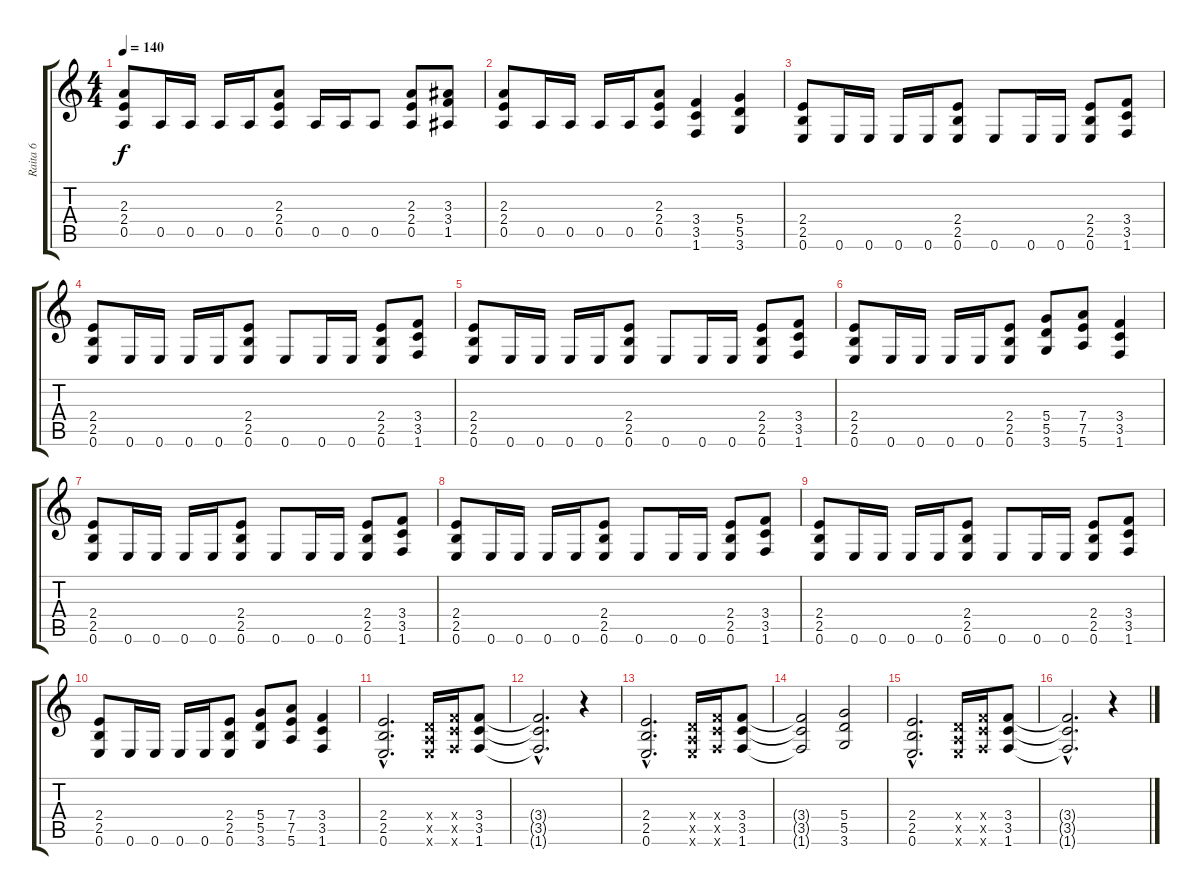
\track ("Raita 6" "Raita 6") {instrument distortionguitar}
\staff {score tabs}
\tuning (E4 B3 G3 D3 A2 E2) {hide}
\ts (4 4)
\tempo 140
\clef g2
\ks c
(2.3 2.4 0.5).8{dy f} 0.5.16 0.5.16 0.5.16 0.5.16 (2.3 2.4 0.5).8 0.5.16 0.5.16 0.5.8 (2.3 2.4 0.5).8 (3.3 3.4 1.5).8 |
(2.3 2.4 0.5).8 0.5.16 0.5.16 0.5.16 0.5.16 (2.3 2.4 0.5).8 (3.4 3.5 1.6).4 (5.4 5.5 3.6).4 |
(2.4 2.5 0.6).8 0.6.16 0.6.16 0.6.16 0.6.16 (2.4 2.5 0.6).8 0.6.8 0.6.16 0.6.16 (2.4 2.5 0.6).8 (3.4 3.5 1.6).8 |
(2.4 2.5 0.6).8 0.6.16 0.6.16 0.6.16 0.6.16 (2.4 2.5 0.6).8 0.6.8 0.6.16 0.6.16 (2.4 2.5 0.6).8 (3.4 3.5 1.6).8 |
(2.4 2.5 0.6).8 0.6.16 0.6.16 0.6.16 0.6.16 (2.4 2.5 0.6).8 0.6.8 0.6.16 0.6.16 (2.4 2.5 0.6).8 (3.4 3.5 1.6).8 |
(2.4 2.5 0.6).8 0.6.16 0.6.16 0.6.16 0.6.16 (2.4 2.5 0.6).8 (5.4 5.5 3.6).8 (7.4 7.5 5.6).8 (3.4 3.5 1.6).4 |
(2.4 2.5 0.6).8 0.6.16 0.6.16 0.6.16 0.6.16 (2.4 2.5 0.6).8 0.6.8 0.6.16 0.6.16 (2.4 2.5 0.6).8 (3.4 3.5 1.6).8 |
(2.4 2.5 0.6).8 0.6.16 0.6.16 0.6.16 0.6.16 (2.4 2.5 0.6).8 0.6.8 0.6.16 0.6.16 (2.4 2.5 0.6).8 (3.4 3.5 1.6).8 |
(2.4 2.5 0.6).8 0.6.16 0.6.16 0.6.16 0.6.16 (2.4 2.5 0.6).8 0.6.8 0.6.16 0.6.16 (2.4 2.5 0.6).8 (3.4 3.5 1.6).8 |
(2.4 2.5 0.6).8 0.6.16 0.6.16 0.6.16 0.6.16 (2.4 2.5 0.6).8 (5.4 5.5 3.6).8 (7.4 7.5 5.6).8 (3.4 3.5 1.6).4 |
(2.4{hac} 2.5{hac} 0.6{hac}).2{d} (0.4{x} 0.5{x} 0.6{x}).16 (3.4{x} 3.5{x} 1.6{x}).16 (3.4 3.5 1.6).8 |
(3.4{hac t} 3.5{hac t} 1.6{hac t}).2{d} r.4 |
(2.4{hac} 2.5{hac} 0.6{hac}).2{d} (0.4{x} 0.5{x} 0.6{x}).16 (3.4{x} 3.5{x} 1.6{x}).16 (3.4 3.5 1.6).8 |
(3.4{t} 3.5{t} 1.6{t}).2 (5.4 5.5 3.6).2 |
(2.4{hac} 2.5{hac} 0.6{hac}).2{d} (0.4{x} 0.5{x} 0.6{x}).16 (3.4{x} 3.5{x} 1.6{x}).16 (3.4 3.5 1.6).8 |
(3.4{hac t} 3.5{hac t} 1.6{hac t}).2{d} r.4
